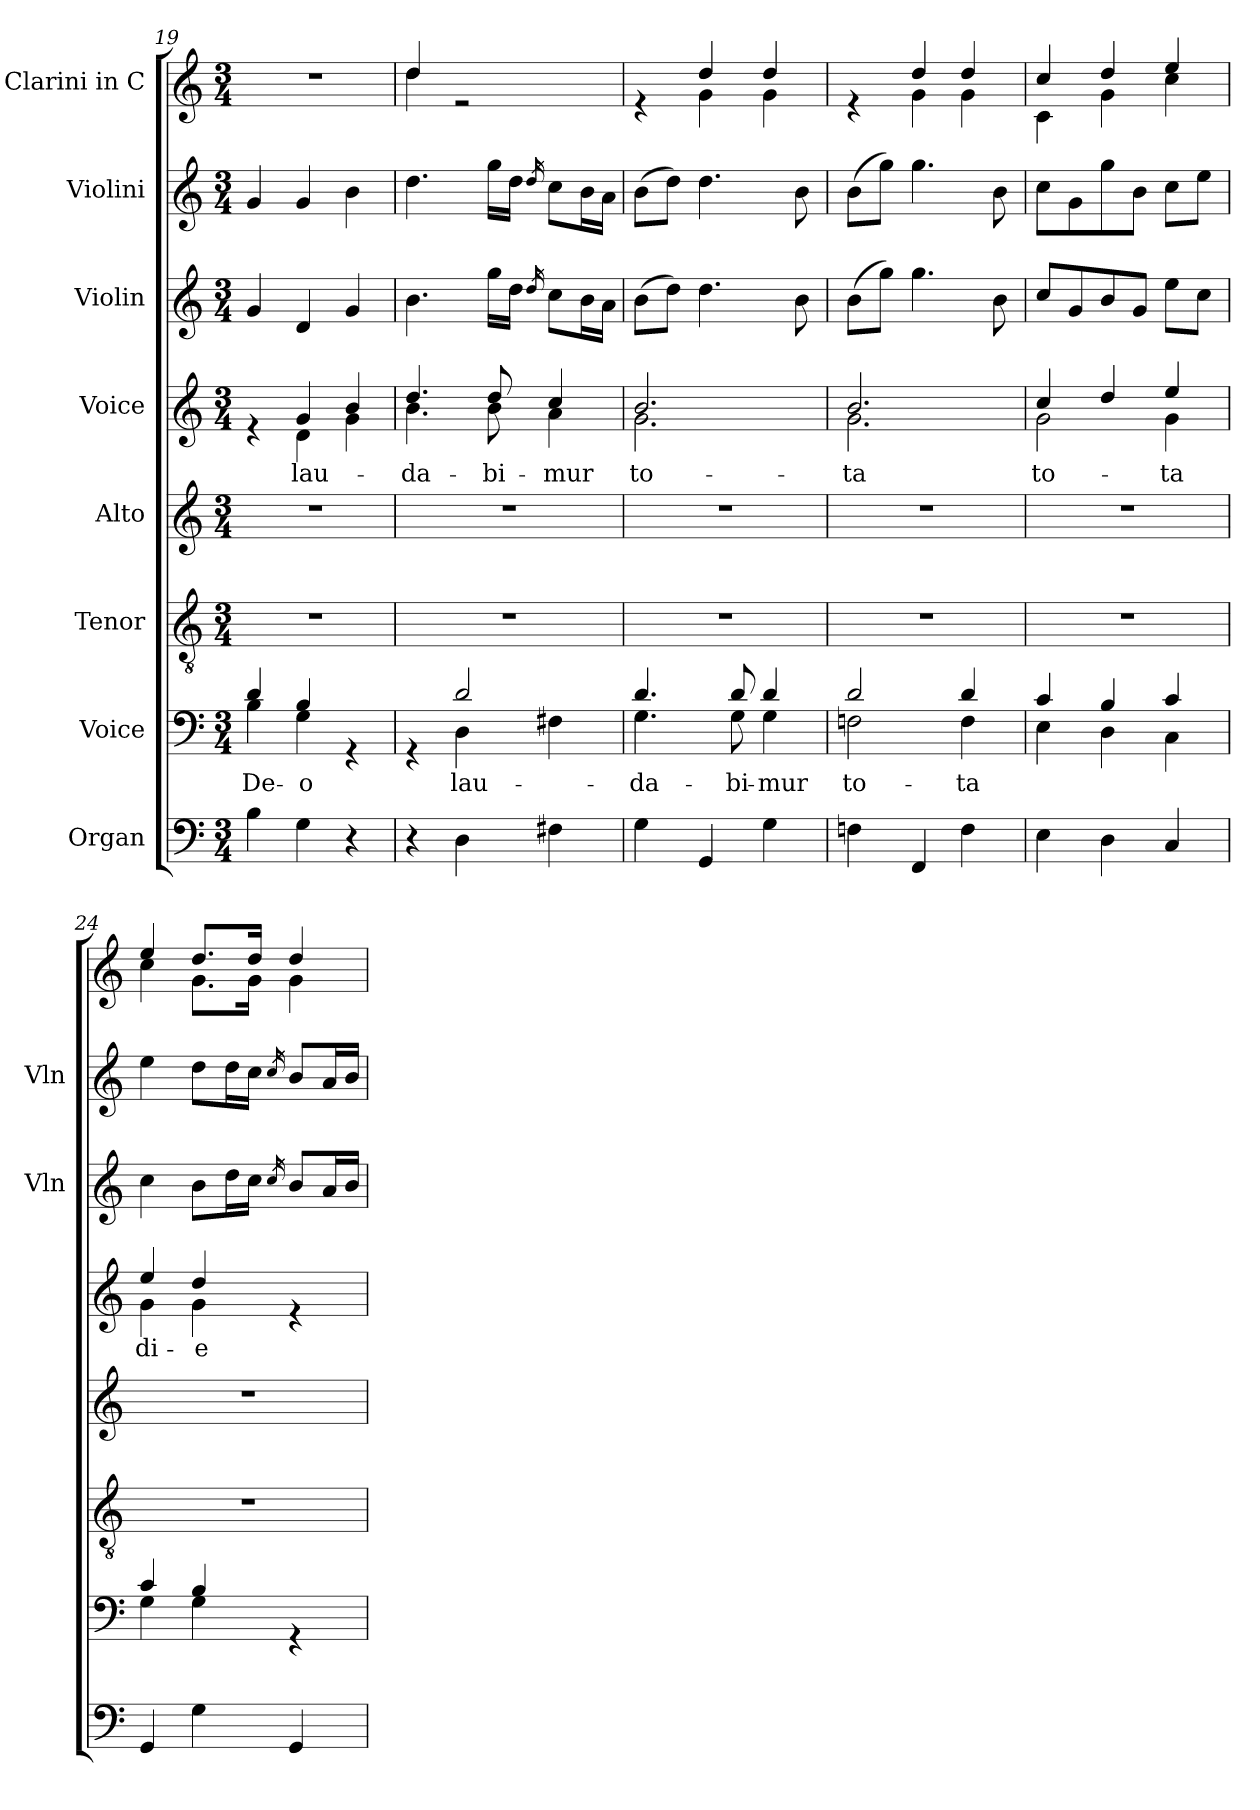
**kern	**kern	**text	**kern	**kern	**kern	**text	**kern	**kern	**kern
*part8	*part7	*part7	*part6	*part5	*part4	*part4	*part3	*part2	*part1
*staff8	*staff7	*staff7	*staff6	*staff5	*staff4	*staff4	*staff3	*staff2	*staff1
*I"Organ	*I"Voice	*	*I"Tenor	*I"Alto	*I"Voice	*	*I"Violin	*I"Violini	*I"Clarini in C
*	*	*	*	*	*	*	*I'Vln	*I'Vln	*
*clefF4	*clefF4	*	*clefGv2	*clefG2	*clefG2	*	*clefG2	*clefG2	*clefG2
*k[]	*k[]	*	*k[]	*k[]	*k[]	*	*k[]	*k[]	*k[]
*M3/4	*M3/4	*	*M3/4	*M3/4	*M3/4	*	*M3/4	*M3/4	*M3/4
=19	=19	=19	=19	=19	=19	=19	=19	=19	=19
*	*^	*	*	*	*	*	*	*	*
!	!	!	!LO:LY:b	!	!	!	!	!	!	!
*	*	*	*	*	*	*^	*	*	*	*
4B\	4d/	4B\	De-	2.r	2.r	4re	4ryy	.	4g/	4g/	2.r
!	!	!	!LO:LY:b	!	!	!	!	!LO:LY:b	!	!	!
4G\	4B/	4G\	-o	.	.	4g/	4d\	lau-	4d/	4g/	.
4r	4rGG	4ryy	.	.	.	4b/	4g\	.	4g/	4b\	.
=20	=20	=20	=20	=20	=20	=20	=20	=20	=20	=20	=20
!	!	!	!	!	!	!	!	!LO:LY:b	!	!	!
*	*	*	*	*	*	*	*	*	*	*	*^
4r	4rGG	4ryy	.	2.r	2.r	4.dd/	4.b\	-da-	4.b\	4.dd\	4dd/	4dd\
!	!	!	!LO:LY:b	!	!	!	!	!	!	!	!	!
4D\	2d/	4D\	lau-	.	.	.	.	.	.	.	2re	2ryy
!	!	!	!	!	!	!	!	!LO:LY:b	!	!	!	!
.	.	.	.	.	.	8dd/	8b\	-bi-	16gg\LL	16gg\LL	.	.
.	.	.	.	.	.	.	.	.	16dd\JJ	16dd\JJ	.	.
.	.	.	.	.	.	.	.	.	16qdd/	16qdd/	.	.
!	!	!	!	!	!	!	!	!LO:LY:b	!	!	!	!
4F#X\	.	4F#X\	.	.	.	4cc/	4a\	-mur	8cc\L	8cc\L	.	.
.	.	.	.	.	.	.	.	.	16b\L	16b\L	.	.
.	.	.	.	.	.	.	.	.	16a\JJ	16a\JJ	.	.
=21	=21	=21	=21	=21	=21	=21	=21	=21	=21	=21	=21	=21
!	!	!	!LO:LY:b	!	!	!	!	!LO:LY:b	!	!	!	!
4G\	4.d/	4.G\	-da-	2.r	2.r	2.b/	2.g\	to-	(8b\L	(8b\L	4re	4ryy
.	.	.	.	.	.	.	.	.	8dd\J)	8dd\J)	.	.
4GG/	.	.	.	.	.	.	.	.	4.dd\	4.dd\	4dd/	4g\
!	!	!	!LO:LY:b	!	!	!	!	!	!	!	!	!
.	8d/	8G\	-bi-	.	.	.	.	.	.	.	.	.
!	!	!	!LO:LY:b	!	!	!	!	!	!	!	!	!
4G\	4d/	4G\	-mur	.	.	.	.	.	.	.	4dd/	4g\
.	.	.	.	.	.	.	.	.	8b\	8b\	.	.
!!LO:LB:g=z	!!
=22	=22	=22	=22	=22	=22	=22	=22	=22	=22	=22	=22	=22
!	!	!	!LO:LY:b	!	!	!	!	!LO:LY:b	!	!	!	!
4Fn\	2d/	2Fn\	to-	2.r	2.r	2.b/	2.g\	-ta	(8b\L	(8b\L	4re	4ryy
.	.	.	.	.	.	.	.	.	8gg\J)	8gg\J)	.	.
4FF/	.	.	.	.	.	.	.	.	4.gg\	4.gg\	4dd/	4g\
!	!	!	!LO:LY:b	!	!	!	!	!	!	!	!	!
4F\	4d/	4F\	-ta	.	.	.	.	.	.	.	4dd/	4g\
.	.	.	.	.	.	.	.	.	8b\	8b\	.	.
=23	=23	=23	=23	=23	=23	=23	=23	=23	=23	=23	=23	=23
!	!	!	!	!	!	!	!	!LO:LY:b	!	!	!	!
4E\	4c/	4E\	.	2.r	2.r	4cc/	2g\	to-	8cc/L	8cc\L	4cc/	4c\
.	.	.	.	.	.	.	.	.	8g/	8g\	.	.
4D\	4B/	4D\	.	.	.	4dd/	.	.	8b/	8gg\	4dd/	4g\
.	.	.	.	.	.	.	.	.	8g/J	8b\J	.	.
!	!	!	!	!	!	!	!	!LO:LY:b	!	!	!	!
4C/	4c/	4C\	.	.	.	4ee/	4g\	-ta	8ee\L	8cc\L	4ee/	4cc\
.	.	.	.	.	.	.	.	.	8cc\J	8ee\J	.	.
=24	=24	=24	=24	=24	=24	=24	=24	=24	=24	=24	=24	=24
!	!	!	!	!	!	!	!	!LO:LY:b	!	!	!	!
4GG/	4c/	4G\	.	2.r	2.r	4ee/	4g\	di-	4cc\	4ee\	4ee/	4cc\
!	!	!	!	!	!	!	!	!LO:LY:b	!	!	!	!
4G\	4B/	4G\	.	.	.	4dd/	4g\	-e	8b\L	8dd\L	8.dd/L	8.g\L
.	.	.	.	.	.	.	.	.	16dd\L	16dd\L	.	.
.	.	.	.	.	.	.	.	.	16cc\JJ	16cc\JJ	16dd/Jk	16g\Jk
.	.	.	.	.	.	.	.	.	16qcc/	16qcc/	.	.
4GG/	4rGG	4ryy	.	.	.	4re	4ryy	.	8b/L	8b/L	4dd/	4g\
.	.	.	.	.	.	.	.	.	16a/L	16a/L	.	.
.	.	.	.	.	.	.	.	.	16b/JJ	16b/JJ	.	.
*	*v	*v	*	*	*	*v	*v	*	*	*	*v	*v
=	=	=	=	=	=	=	=	=	=
*-	*-	*-	*-	*-	*-	*-	*-	*-	*-
